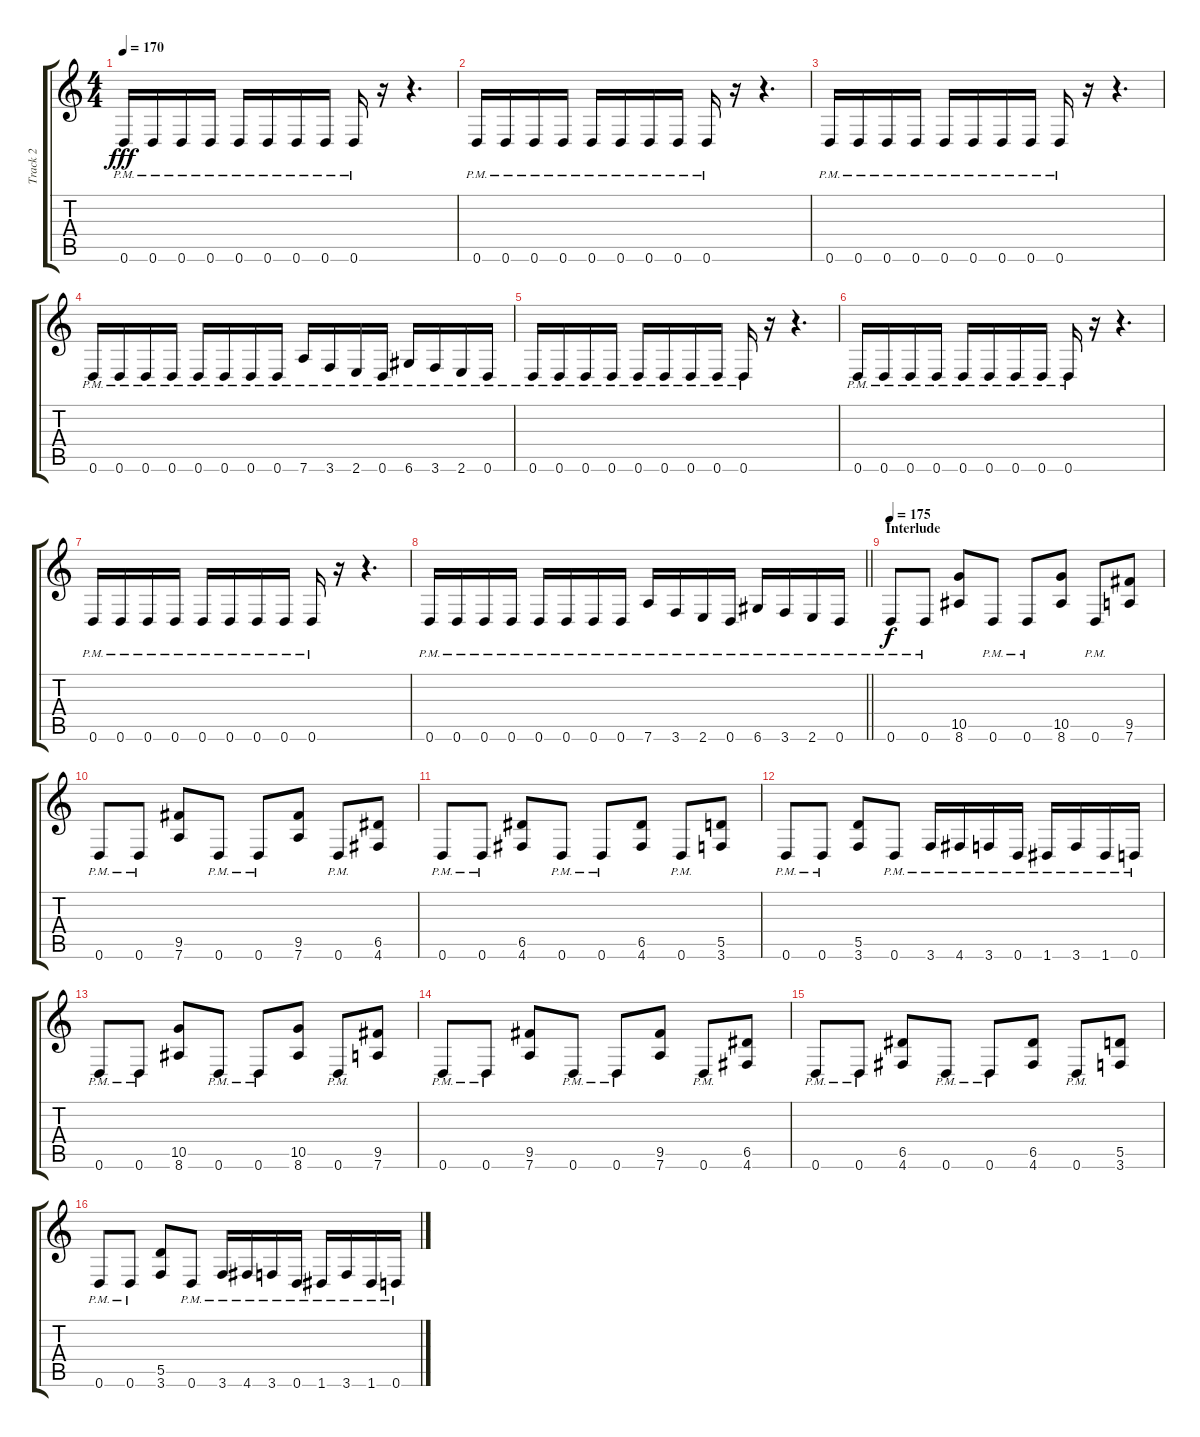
\track ("Track 2" "Track 2") {instrument overdrivenguitar}
\staff {score tabs}
\tuning (E4 B3 G3 D3 A2 D2) {hide}
\ts (4 4)
\tempo 170
\clef g2
\ks c
0.6{pm}.16{dy fff} 0.6{pm}.16 0.6{pm}.16 0.6{pm}.16 0.6{pm}.16 0.6{pm}.16 0.6{pm}.16 0.6{pm}.16 0.6{pm}.16 r.16 r.4{d} |
0.6{pm}.16 0.6{pm}.16 0.6{pm}.16 0.6{pm}.16 0.6{pm}.16 0.6{pm}.16 0.6{pm}.16 0.6{pm}.16 0.6{pm}.16 r.16 r.4{d} |
0.6{pm}.16 0.6{pm}.16 0.6{pm}.16 0.6{pm}.16 0.6{pm}.16 0.6{pm}.16 0.6{pm}.16 0.6{pm}.16 0.6{pm}.16 r.16 r.4{d} |
0.6{pm}.16 0.6{pm}.16 0.6{pm}.16 0.6{pm}.16 0.6{pm}.16 0.6{pm}.16 0.6{pm}.16 0.6{pm}.16 7.6{pm}.16 3.6{pm}.16 2.6{pm}.16 0.6{pm}.16 6.6{pm}.16 3.6{pm}.16 2.6{pm}.16 0.6{pm}.16 |
0.6{pm}.16 0.6{pm}.16 0.6{pm}.16 0.6{pm}.16 0.6{pm}.16 0.6{pm}.16 0.6{pm}.16 0.6{pm}.16 0.6{pm}.16 r.16 r.4{d} |
0.6{pm}.16 0.6{pm}.16 0.6{pm}.16 0.6{pm}.16 0.6{pm}.16 0.6{pm}.16 0.6{pm}.16 0.6{pm}.16 0.6{pm}.16 r.16 r.4{d} |
0.6{pm}.16 0.6{pm}.16 0.6{pm}.16 0.6{pm}.16 0.6{pm}.16 0.6{pm}.16 0.6{pm}.16 0.6{pm}.16 0.6{pm}.16 r.16 r.4{d} |
\barLineRight lightlight
0.6{pm}.16 0.6{pm}.16 0.6{pm}.16 0.6{pm}.16 0.6{pm}.16 0.6{pm}.16 0.6{pm}.16 0.6{pm}.16 7.6{pm}.16 3.6{pm}.16 2.6{pm}.16 0.6{pm}.16 6.6{pm}.16 3.6{pm}.16 2.6{pm}.16 0.6{pm}.16 |
\section ("" "Interlude")
\tempo 175
0.6{pm}.8{dy f} 0.6{pm}.8 (10.5 8.6).8 0.6{pm}.8 0.6{pm}.8 (10.5 8.6).8 0.6{pm}.8 (9.5 7.6).8 |
0.6{pm}.8 0.6{pm}.8 (9.5 7.6).8 0.6{pm}.8 0.6{pm}.8 (9.5 7.6).8 0.6{pm}.8 (6.5 4.6).8 |
0.6{pm}.8 0.6{pm}.8 (6.5 4.6).8 0.6{pm}.8 0.6{pm}.8 (6.5 4.6).8 0.6{pm}.8 (5.5 3.6).8 |
0.6{pm}.8 0.6{pm}.8 (5.5 3.6).8 0.6{pm}.8 3.6{pm}.16 4.6{pm}.16 3.6{pm}.16 0.6{pm}.16 1.6{pm}.16 3.6{pm}.16 1.6{pm}.16 0.6{pm}.16 |
0.6{pm}.8 0.6{pm}.8 (10.5 8.6).8 0.6{pm}.8 0.6{pm}.8 (10.5 8.6).8 0.6{pm}.8 (9.5 7.6).8 |
0.6{pm}.8 0.6{pm}.8 (9.5 7.6).8 0.6{pm}.8 0.6{pm}.8 (9.5 7.6).8 0.6{pm}.8 (6.5 4.6).8 |
0.6{pm}.8 0.6{pm}.8 (6.5 4.6).8 0.6{pm}.8 0.6{pm}.8 (6.5 4.6).8 0.6{pm}.8 (5.5 3.6).8 |
0.6{pm}.8 0.6{pm}.8 (5.5 3.6).8 0.6{pm}.8 3.6{pm}.16 4.6{pm}.16 3.6{pm}.16 0.6{pm}.16 1.6{pm}.16 3.6{pm}.16 1.6{pm}.16 0.6{pm}.16
